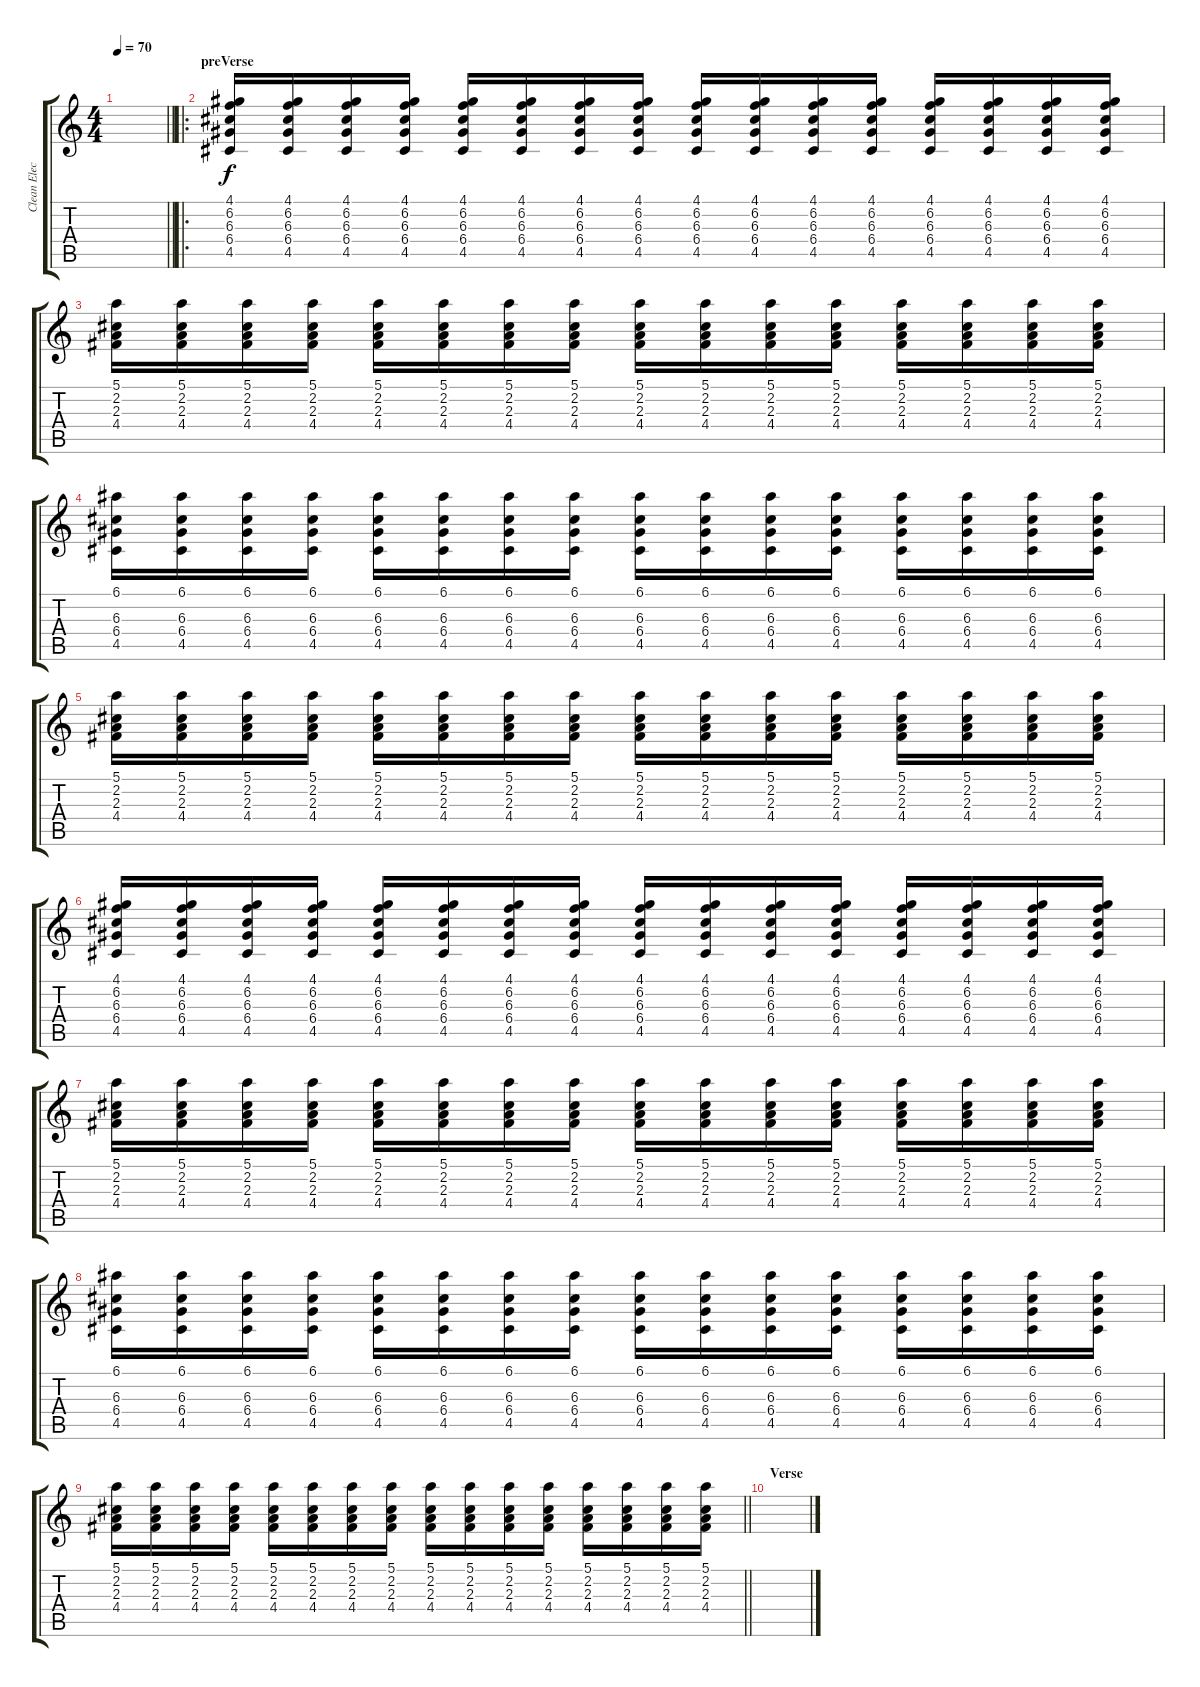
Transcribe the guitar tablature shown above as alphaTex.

\track ("Clean Electric Guitar" "Clean Elec") {instrument electricguitarjazz}
\staff {score tabs}
\tuning (E4 B3 G3 D3 A2 E2) {hide}
\ts (4 4)
\tempo 70
\clef g2
\barLineRight lightlight
\ks c
|
\ro
\section ("" "preVerse")
(4.1 6.2 6.3 6.4 4.5).16 (4.1 6.2 6.3 6.4 4.5).16 (4.1 6.2 6.3 6.4 4.5).16 (4.1 6.2 6.3 6.4 4.5).16 (4.1 6.2 6.3 6.4 4.5).16 (4.1 6.2 6.3 6.4 4.5).16 (4.1 6.2 6.3 6.4 4.5).16 (4.1 6.2 6.3 6.4 4.5).16 (4.1 6.2 6.3 6.4 4.5).16 (4.1 6.2 6.3 6.4 4.5).16 (4.1 6.2 6.3 6.4 4.5).16 (4.1 6.2 6.3 6.4 4.5).16 (4.1 6.2 6.3 6.4 4.5).16 (4.1 6.2 6.3 6.4 4.5).16 (4.1 6.2 6.3 6.4 4.5).16 (4.1 6.2 6.3 6.4 4.5).16 |
(5.1 2.2 2.3 4.4).16 (5.1 2.2 2.3 4.4).16 (5.1 2.2 2.3 4.4).16 (5.1 2.2 2.3 4.4).16 (5.1 2.2 2.3 4.4).16 (5.1 2.2 2.3 4.4).16 (5.1 2.2 2.3 4.4).16 (5.1 2.2 2.3 4.4).16 (5.1 2.2 2.3 4.4).16 (5.1 2.2 2.3 4.4).16 (5.1 2.2 2.3 4.4).16 (5.1 2.2 2.3 4.4).16 (5.1 2.2 2.3 4.4).16 (5.1 2.2 2.3 4.4).16 (5.1 2.2 2.3 4.4).16 (5.1 2.2 2.3 4.4).16 |
(6.1 6.3 6.4 4.5).16 (6.1 6.3 6.4 4.5).16 (6.1 6.3 6.4 4.5).16 (6.1 6.3 6.4 4.5).16 (6.1 6.3 6.4 4.5).16 (6.1 6.3 6.4 4.5).16 (6.1 6.3 6.4 4.5).16 (6.1 6.3 6.4 4.5).16 (6.1 6.3 6.4 4.5).16 (6.1 6.3 6.4 4.5).16 (6.1 6.3 6.4 4.5).16 (6.1 6.3 6.4 4.5).16 (6.1 6.3 6.4 4.5).16 (6.1 6.3 6.4 4.5).16 (6.1 6.3 6.4 4.5).16 (6.1 6.3 6.4 4.5).16 |
(5.1 2.2 2.3 4.4).16 (5.1 2.2 2.3 4.4).16 (5.1 2.2 2.3 4.4).16 (5.1 2.2 2.3 4.4).16 (5.1 2.2 2.3 4.4).16 (5.1 2.2 2.3 4.4).16 (5.1 2.2 2.3 4.4).16 (5.1 2.2 2.3 4.4).16 (5.1 2.2 2.3 4.4).16 (5.1 2.2 2.3 4.4).16 (5.1 2.2 2.3 4.4).16 (5.1 2.2 2.3 4.4).16 (5.1 2.2 2.3 4.4).16 (5.1 2.2 2.3 4.4).16 (5.1 2.2 2.3 4.4).16 (5.1 2.2 2.3 4.4).16 |
(4.1 6.2 6.3 6.4 4.5).16 (4.1 6.2 6.3 6.4 4.5).16 (4.1 6.2 6.3 6.4 4.5).16 (4.1 6.2 6.3 6.4 4.5).16 (4.1 6.2 6.3 6.4 4.5).16 (4.1 6.2 6.3 6.4 4.5).16 (4.1 6.2 6.3 6.4 4.5).16 (4.1 6.2 6.3 6.4 4.5).16 (4.1 6.2 6.3 6.4 4.5).16 (4.1 6.2 6.3 6.4 4.5).16 (4.1 6.2 6.3 6.4 4.5).16 (4.1 6.2 6.3 6.4 4.5).16 (4.1 6.2 6.3 6.4 4.5).16 (4.1 6.2 6.3 6.4 4.5).16 (4.1 6.2 6.3 6.4 4.5).16 (4.1 6.2 6.3 6.4 4.5).16 |
(5.1 2.2 2.3 4.4).16 (5.1 2.2 2.3 4.4).16 (5.1 2.2 2.3 4.4).16 (5.1 2.2 2.3 4.4).16 (5.1 2.2 2.3 4.4).16 (5.1 2.2 2.3 4.4).16 (5.1 2.2 2.3 4.4).16 (5.1 2.2 2.3 4.4).16 (5.1 2.2 2.3 4.4).16 (5.1 2.2 2.3 4.4).16 (5.1 2.2 2.3 4.4).16 (5.1 2.2 2.3 4.4).16 (5.1 2.2 2.3 4.4).16 (5.1 2.2 2.3 4.4).16 (5.1 2.2 2.3 4.4).16 (5.1 2.2 2.3 4.4).16 |
(6.1 6.3 6.4 4.5).16 (6.1 6.3 6.4 4.5).16 (6.1 6.3 6.4 4.5).16 (6.1 6.3 6.4 4.5).16 (6.1 6.3 6.4 4.5).16 (6.1 6.3 6.4 4.5).16 (6.1 6.3 6.4 4.5).16 (6.1 6.3 6.4 4.5).16 (6.1 6.3 6.4 4.5).16 (6.1 6.3 6.4 4.5).16 (6.1 6.3 6.4 4.5).16 (6.1 6.3 6.4 4.5).16 (6.1 6.3 6.4 4.5).16 (6.1 6.3 6.4 4.5).16 (6.1 6.3 6.4 4.5).16 (6.1 6.3 6.4 4.5).16 |
\barLineRight lightlight
(5.1 2.2 2.3 4.4).16 (5.1 2.2 2.3 4.4).16 (5.1 2.2 2.3 4.4).16 (5.1 2.2 2.3 4.4).16 (5.1 2.2 2.3 4.4).16 (5.1 2.2 2.3 4.4).16 (5.1 2.2 2.3 4.4).16 (5.1 2.2 2.3 4.4).16 (5.1 2.2 2.3 4.4).16 (5.1 2.2 2.3 4.4).16 (5.1 2.2 2.3 4.4).16 (5.1 2.2 2.3 4.4).16 (5.1 2.2 2.3 4.4).16 (5.1 2.2 2.3 4.4).16 (5.1 2.2 2.3 4.4).16 (5.1 2.2 2.3 4.4).16 |
\section ("" "Verse")
